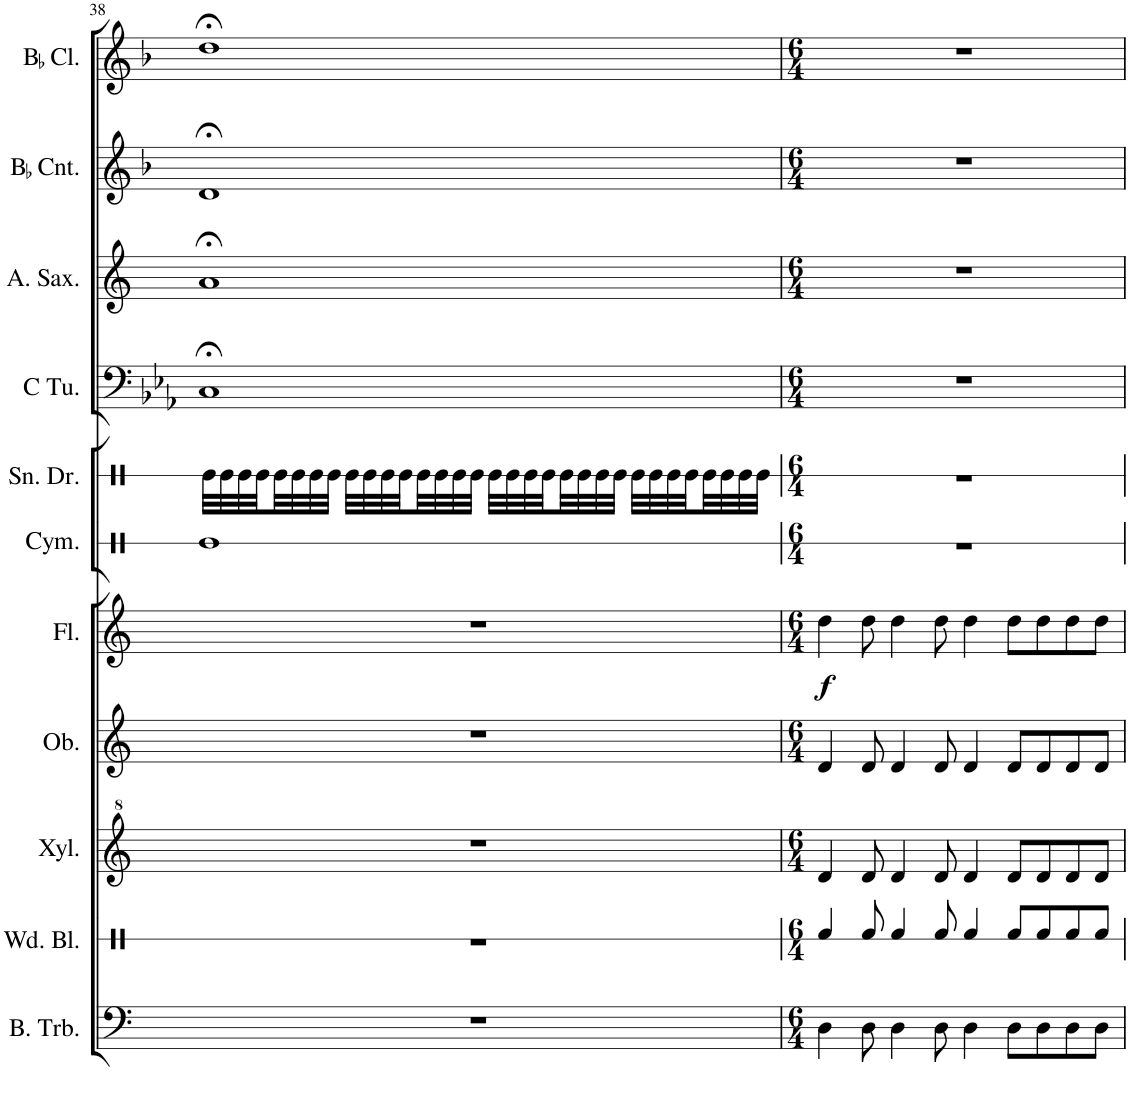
**kern	**kern	**kern	**kern	**dynam	**kern	**kern	**kern	**kern
*part8	*part7	*part6	*part5	*part5	*part4	*part3	*part2	*part1
*staff8	*staff7	*staff6	*staff5	*staff5	*staff4	*staff3	*staff2	*staff1
*I"Bass Trombone	*I"Xylophone	*I"Oboe	*I"Flute	*	*I"C Tuba	*I"Alto Saxophone	*I"BaccidentalFlat Cornet	*I"BaccidentalFlat Clarinet
*I'B. Trb.	*I'Xyl.	*I'Ob.	*I'Fl.	*	*I'C Tu.	*I'A. Sax.	*I'BaccidentalFlat Cnt.	*I'BaccidentalFlat Cl.
!!LO:PB:g=z
*clefF4	*clefG^2	*clefG2	*clefG2	*	*clefF4	*clefG2	*clefG2	*clefG2
*	*	*	*	*	*	*Trd5c9	*Trd1c2	*Trd1c2
*k[]	*k[]	*k[]	*k[]	*	*k[b-e-a-]	*k[]	*k[b-]	*k[b-]
*M4/4	*M4/4	*M4/4	*M4/4	*	*M4/4	*M4/4	*M4/4	*M4/4
=38	=38	=38	=38	=38	=38	=38	=38	=38
1r	1r	1r	1r	.	1C;<	1a;<	1d;<	1dd;<
=39	=39	=39	=39	=39	=39	=39	=39	=39
*M6/4	*M6/4	*M6/4	*M6/4	*	*M6/4	*M6/4	*M6/4	*M6/4
!	!	!	!	!LO:DY:b	!	!	!	!
4D\	4dd/	4d/	4dd\	f	1.r	1.r	1.r	1.r
8D\	8dd/	8d/	8dd\	.	.	.	.	.
4D\	4dd/	4d/	4dd\	.	.	.	.	.
8D\	8dd/	8d/	8dd\	.	.	.	.	.
4D\	4dd/	4d/	4dd\	.	.	.	.	.
8D\L	8dd/L	8d/L	8dd\L	.	.	.	.	.
8D\	8dd/	8d/	8dd\	.	.	.	.	.
8D\	8dd/	8d/	8dd\	.	.	.	.	.
8D\J	8dd/J	8d/J	8dd\J	.	.	.	.	.
=	=	=	=	=	=	=	=	=
*-	*-	*-	*-	*-	*-	*-	*-	*-
